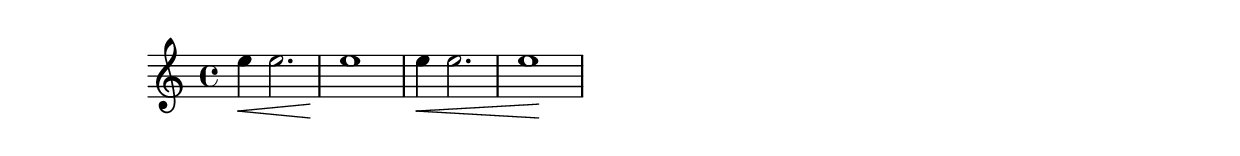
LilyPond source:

%% Do not edit this file; it is auto-generated from input/new
%% This file is in the public domain.
\version "2.11.51"
\header {
  lsrtags = "expressive-marks"
  texidoc = "If the note which ends a hairpin falls on a downbeat,
the hairpin stops at the bar line immediately preceding.  This behavior
can be controlled by overriding the @code{to-barline} property.
"
  doctitle = "Setting hairpin behavior at bar lines"
} % begin verbatim

\relative c'' {
  e4\< e2.
  e1\!
  \override Hairpin #'to-barline = ##f
  e4\< e2.
  e1\!
}
